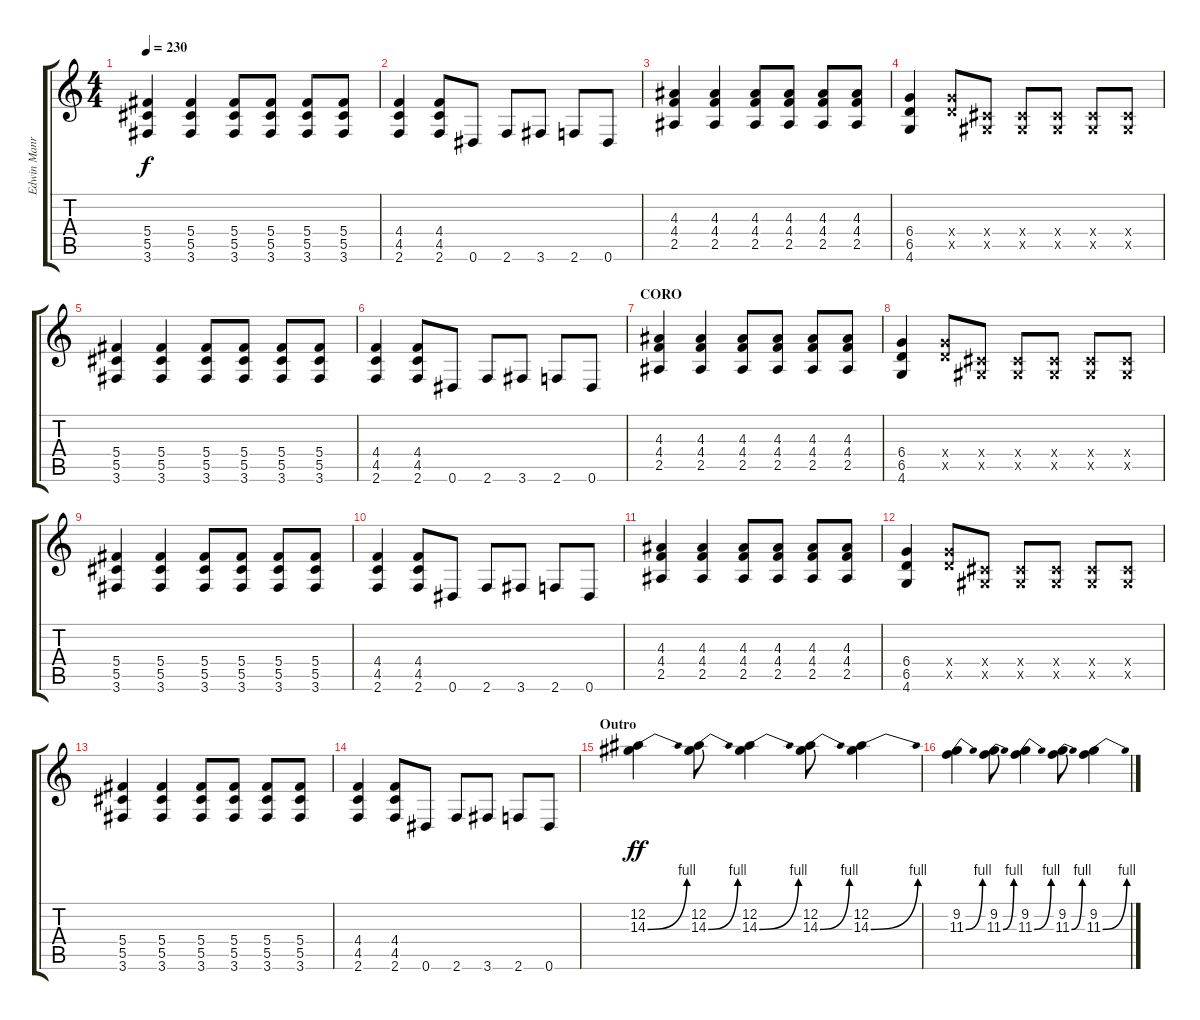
\track ("Edwin Manrique" "Edwin Manr") {instrument distortionguitar}
\staff {score tabs}
\tuning (Eb4 Bb3 Gb3 Db3 Ab2 Eb2) {hide}
\ts (4 4)
\tempo 230
\clef g2
\ks c
(5.4 5.5 3.6).4{dy f} (5.4 5.5 3.6).4 (5.4 5.5 3.6).8 (5.4 5.5 3.6).8 (5.4 5.5 3.6).8 (5.4 5.5 3.6).8 |
(4.4 4.5 2.6).4 (4.4 4.5 2.6).8 0.6.8 2.6.8 3.6.8 2.6.8 0.6.8 |
(4.3 4.4 2.5).4 (4.3 4.4 2.5).4 (4.3 4.4 2.5).8 (4.3 4.4 2.5).8 (4.3 4.4 2.5).8 (4.3 4.4 2.5).8 |
(6.4 6.5 4.6).4 (6.4{x} 6.5{x}).8 (0.4{x} 0.5{x}).8 (0.4{x} 0.5{x}).8 (0.4{x} 0.5{x}).8 (0.4{x} 0.5{x}).8 (0.4{x} 0.5{x}).8 |
(5.4 5.5 3.6).4 (5.4 5.5 3.6).4 (5.4 5.5 3.6).8 (5.4 5.5 3.6).8 (5.4 5.5 3.6).8 (5.4 5.5 3.6).8 |
(4.4 4.5 2.6).4 (4.4 4.5 2.6).8 0.6.8 2.6.8 3.6.8 2.6.8 0.6.8 |
\section ("" "CORO")
(4.3 4.4 2.5).4 (4.3 4.4 2.5).4 (4.3 4.4 2.5).8 (4.3 4.4 2.5).8 (4.3 4.4 2.5).8 (4.3 4.4 2.5).8 |
(6.4 6.5 4.6).4 (6.4{x} 6.5{x}).8 (0.4{x} 0.5{x}).8 (0.4{x} 0.5{x}).8 (0.4{x} 0.5{x}).8 (0.4{x} 0.5{x}).8 (0.4{x} 0.5{x}).8 |
(5.4 5.5 3.6).4 (5.4 5.5 3.6).4 (5.4 5.5 3.6).8 (5.4 5.5 3.6).8 (5.4 5.5 3.6).8 (5.4 5.5 3.6).8 |
(4.4 4.5 2.6).4 (4.4 4.5 2.6).8 0.6.8 2.6.8 3.6.8 2.6.8 0.6.8 |
(4.3 4.4 2.5).4 (4.3 4.4 2.5).4 (4.3 4.4 2.5).8 (4.3 4.4 2.5).8 (4.3 4.4 2.5).8 (4.3 4.4 2.5).8 |
(6.4 6.5 4.6).4 (6.4{x} 6.5{x}).8 (0.4{x} 0.5{x}).8 (0.4{x} 0.5{x}).8 (0.4{x} 0.5{x}).8 (0.4{x} 0.5{x}).8 (0.4{x} 0.5{x}).8 |
(5.4 5.5 3.6).4 (5.4 5.5 3.6).4 (5.4 5.5 3.6).8 (5.4 5.5 3.6).8 (5.4 5.5 3.6).8 (5.4 5.5 3.6).8 |
(4.4 4.5 2.6).4 (4.4 4.5 2.6).8 0.6.8 2.6.8 3.6.8 2.6.8 0.6.8 |
\section ("" "Outro")
(12.2 14.3{be (bend 0 0 60 4)}).4{dy ff} (12.2 14.3{be (bend 0 0 60 4)}).8 (12.2 14.3{be (bend 0 0 60 4)}).4 (12.2 14.3{be (bend 0 0 60 4)}).8 (12.2 14.3{be (bend 0 0 60 4)}).4 |
(9.2 11.3{be (bend 0 0 60 4)}).4 (9.2 11.3{be (bend 0 0 60 4)}).8 (9.2 11.3{be (bend 0 0 60 4)}).4 (9.2 11.3{be (bend 0 0 60 4)}).8 (9.2 11.3{be (bend 0 0 60 4)}).4
